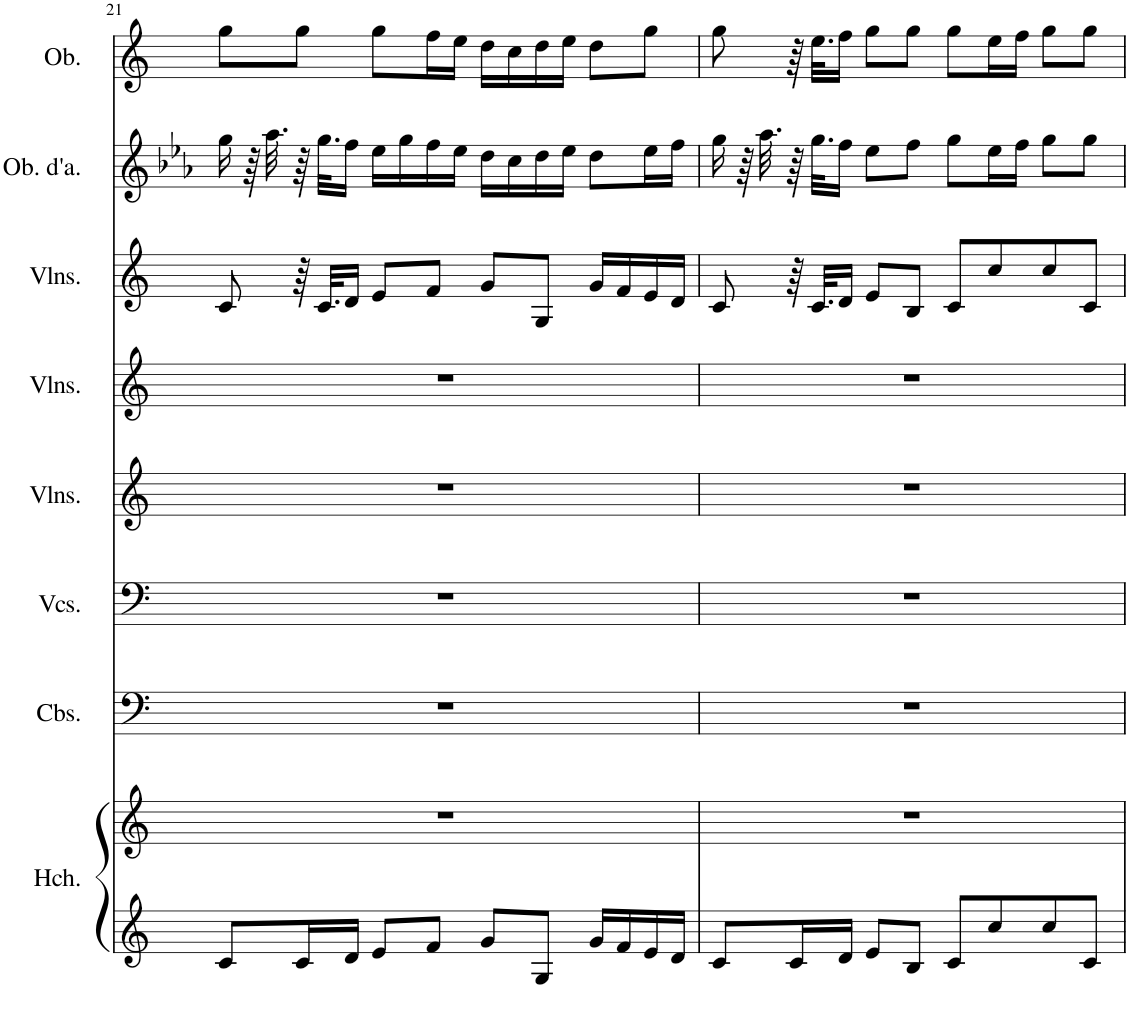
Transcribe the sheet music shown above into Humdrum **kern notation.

**kern	**kern	**kern	**kern	**kern	**kern	**kern	**kern	**kern
*part8	*part8	*part7	*part6	*part5	*part4	*part3	*part2	*part1
*staff9	*staff8	*staff7	*staff6	*staff5	*staff4	*staff3	*staff2	*staff1
*I"Harpsichord, Harpsichord	*	*I"Contrabasses, Double Bass	*I"Violoncellos, Cello	*I"Violins, Viola	*I"Violins, Violin II	*I"Violins, Violin I	*I"Oboe d'amore	*I"Oboe
*I'Hch.	*	*I'Cbs.	*I'Vcs.	*I'Vlns.	*I'Vlns.	*I'Vlns.	*I'Ob. d'a.	*I'Ob.
!!LO:PB:g=z
*clefG2	*clefG2	*clefF4	*clefF4	*clefG2	*clefG2	*clefG2	*clefG2	*clefG2
*	*	*Trd7c12	*	*	*	*	*Trd2c3	*
*k[]	*k[]	*k[]	*k[]	*k[]	*k[]	*k[]	*k[b-e-a-]	*k[]
*M4/4	*M4/4	*M4/4	*M4/4	*M4/4	*M4/4	*M4/4	*M4/4	*M4/4
=21	=21	=21	=21	=21	=21	=21	=21	=21
8c/L	1r	1r	1r	1r	1r	8c/	16gg\	8gg\L
.	.	.	.	.	.	.	64r	.
.	.	.	.	.	.	.	32.aa-\	.
16c/L	.	.	.	.	.	64r	64r	8gg\J
.	.	.	.	.	.	32.c/KLL	32.gg\KLL	.
16d/JJ	.	.	.	.	.	16d/JJ	16ff\JJ	.
8e/L	.	.	.	.	.	8e/L	16ee-\LL	8gg\L
.	.	.	.	.	.	.	16gg\	.
8f/J	.	.	.	.	.	8f/J	16ff\	16ff\L
.	.	.	.	.	.	.	16ee-\JJ	16ee\JJ
8g/L	.	.	.	.	.	8g/L	16dd\LL	16dd\LL
.	.	.	.	.	.	.	16cc\	16cc\
8G/J	.	.	.	.	.	8G/J	16dd\	16dd\
.	.	.	.	.	.	.	16ee-\JJ	16ee\JJ
16g/LL	.	.	.	.	.	16g/LL	8dd\L	8dd\L
16f/	.	.	.	.	.	16f/	.	.
16e/	.	.	.	.	.	16e/	16ee-\L	8gg\J
16d/JJ	.	.	.	.	.	16d/JJ	16ff\JJ	.
=22	=22	=22	=22	=22	=22	=22	=22	=22
8c/L	1r	1r	1r	1r	1r	8c/	16gg\	8gg\
.	.	.	.	.	.	.	64r	.
.	.	.	.	.	.	.	32.aa-\	.
16c/L	.	.	.	.	.	64r	64r	64r
.	.	.	.	.	.	32.c/KLL	32.gg\KLL	32.ee\KLL
16d/JJ	.	.	.	.	.	16d/JJ	16ff\JJ	16ff\JJ
8e/L	.	.	.	.	.	8e/L	8ee-\L	8gg\L
8B/J	.	.	.	.	.	8B/J	8ff\J	8gg\J
8c/L	.	.	.	.	.	8c/L	8gg\L	8gg\L
8cc/	.	.	.	.	.	8cc/	16ee-\L	16ee\L
.	.	.	.	.	.	.	16ff\JJ	16ff\JJ
8cc/	.	.	.	.	.	8cc/	8gg\L	8gg\L
8c/J	.	.	.	.	.	8c/J	8gg\J	8gg\J
=	=	=	=	=	=	=	=	=
*-	*-	*-	*-	*-	*-	*-	*-	*-
